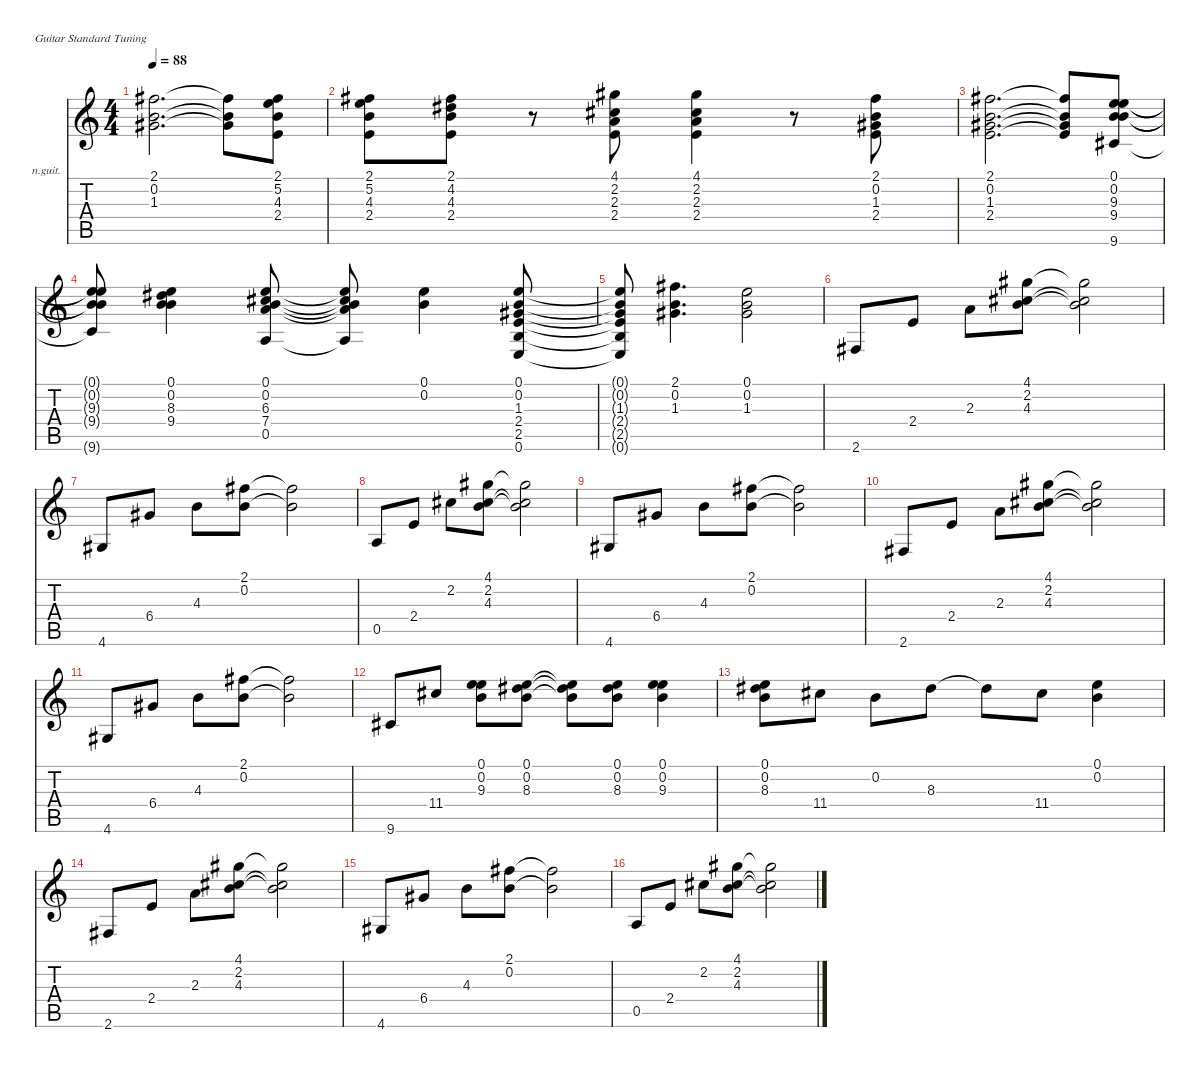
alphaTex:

\defaultSystemsLayout 4
\hideDynamics
\bracketExtendMode nobrackets
\firstSystemTrackNameOrientation horizontal
\otherSystemsTrackNameOrientation horizontal
\track ("Clean Guitar" "n.guit.") {instrument acousticguitarnylon}
\staff {score tabs}
\tuning (E4 B3 G3 D3 A2 E2)
\ts (4 4)
\tempo 88
\clef g2
\ks c
(2.1{acc #} 0.2 1.3{acc #}).2{d dy f} (2.1{t acc #} 0.2{t} 1.3{t acc #}).8 (2.1{acc #} 5.2 4.3 2.4).8 |
(2.1{acc #} 5.2 4.3 2.4).8 (2.1{acc #} 4.2{acc #} 4.3 2.4).8 r.8 (4.1{acc #} 2.2{acc #} 2.3 2.4).8 (4.1{acc #} 2.2{acc #} 2.3 2.4).4 r.8 (2.1{acc #} 0.2 1.3{acc #} 2.4).8 |
(2.1{acc #} 0.2 1.3{acc #} 2.4).2{d} (2.1{t acc #} 0.2{t} 1.3{t acc #} 2.4{t}).8 (0.1 0.2 9.3 9.4 9.6{acc #}).8 |
(0.1{t} 0.2{t} 9.3{t} 9.4{t} 9.6{t acc #}).8 (0.1 0.2 8.3{acc #} 9.4).4 (0.1 0.2 6.3{acc #} 7.4 0.5).8 (0.1{t} 0.2{t} 6.3{t acc #} 7.4{t} 0.5{t}).8 (0.1 0.2).4 (0.1 0.2 1.3{acc #} 2.4 2.5 0.6).8 |
(0.1{t} 0.2{t} 1.3{t acc #} 2.4{t} 2.5{t} 0.6{t}).8 (2.1{acc #} 0.2 1.3{acc #}).4{d} (0.1 0.2 1.3{acc #}).2 |
2.6{acc #}.8 2.4.8 2.3.8 (4.1{acc #} 2.2{acc #} 4.3).8 (4.1{t acc #} 2.2{t acc #} 4.3{t}).2 |
4.6{acc #}.8 6.4{acc #}.8 4.3.8 (2.1{acc #} 0.2).8 (2.1{t acc #} 0.2{t}).2 |
0.5.8 2.4.8 2.2{acc #}.8 (4.1{acc #} 2.2{acc #} 4.3).8 (4.1{t acc #} 2.2{t acc #} 4.3{t}).2 |
4.6{acc #}.8 6.4{acc #}.8 4.3.8 (2.1{acc #} 0.2).8 (2.1{t acc #} 0.2{t}).2 |
2.6{acc #}.8 2.4.8 2.3.8 (4.1{acc #} 2.2{acc #} 4.3).8 (4.1{t acc #} 2.2{t acc #} 4.3{t}).2 |
4.6{acc #}.8 6.4{acc #}.8 4.3.8 (2.1{acc #} 0.2).8 (2.1{t acc #} 0.2{t}).2 |
9.6{acc #}.8 11.4{acc #}.8 (0.1 0.2 9.3).8 (0.1 0.2 8.3{acc #}).8 (0.1{t} 0.2{t} 8.3{t acc #}).8 (0.1 0.2 8.3{acc #}).8 (0.1 0.2 9.3).4 |
(0.1 0.2 8.3{acc #}).8 11.4{acc #}.8 0.2.8 8.3{acc #}.8 8.3{t acc #}.8 11.4{acc #}.8 (0.1 0.2).4 |
2.6{acc #}.8 2.4.8 2.3.8 (4.1{acc #} 2.2{acc #} 4.3).8 (4.1{t acc #} 2.2{t acc #} 4.3{t}).2 |
4.6{acc #}.8 6.4{acc #}.8 4.3.8 (2.1{acc #} 0.2).8 (2.1{t acc #} 0.2{t}).2 |
0.5.8 2.4.8 2.2{acc #}.8 (4.1{acc #} 2.2{acc #} 4.3).8 (4.1{t acc #} 2.2{t acc #} 4.3{t}).2
